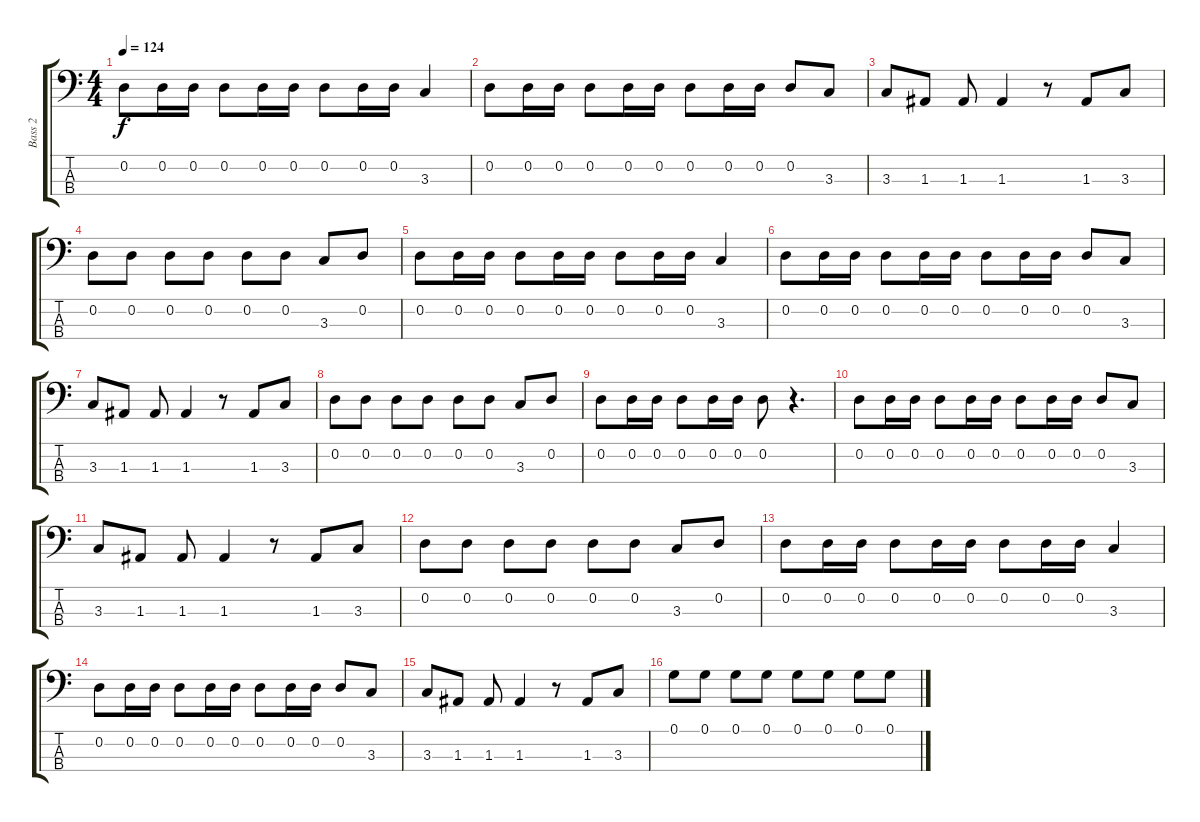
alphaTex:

\track ("Bass 2" "Bass 2") {instrument electricbassfinger}
\staff {score tabs}
\tuning (G2 D2 A1 E1) {hide}
\ts (4 4)
\tempo 124
\clef f4
\ks c
0.2.8{dy f} 0.2.16 0.2.16 0.2.8 0.2.16 0.2.16 0.2.8 0.2.16 0.2.16 3.3.4 |
0.2.8 0.2.16 0.2.16 0.2.8 0.2.16 0.2.16 0.2.8 0.2.16 0.2.16 0.2.8 3.3.8 |
3.3.8 1.3.8 1.3.8 1.3.4 r.8 1.3.8 3.3.8 |
0.2.8 0.2.8 0.2.8 0.2.8 0.2.8 0.2.8 3.3.8 0.2.8 |
0.2.8 0.2.16 0.2.16 0.2.8 0.2.16 0.2.16 0.2.8 0.2.16 0.2.16 3.3.4 |
0.2.8 0.2.16 0.2.16 0.2.8 0.2.16 0.2.16 0.2.8 0.2.16 0.2.16 0.2.8 3.3.8 |
3.3.8 1.3.8 1.3.8 1.3.4 r.8 1.3.8 3.3.8 |
0.2.8 0.2.8 0.2.8 0.2.8 0.2.8 0.2.8 3.3.8 0.2.8 |
0.2.8 0.2.16 0.2.16 0.2.8 0.2.16 0.2.16 0.2.8 r.4{d} |
0.2.8 0.2.16 0.2.16 0.2.8 0.2.16 0.2.16 0.2.8 0.2.16 0.2.16 0.2.8 3.3.8 |
3.3.8 1.3.8 1.3.8 1.3.4 r.8 1.3.8 3.3.8 |
0.2.8 0.2.8 0.2.8 0.2.8 0.2.8 0.2.8 3.3.8 0.2.8 |
0.2.8 0.2.16 0.2.16 0.2.8 0.2.16 0.2.16 0.2.8 0.2.16 0.2.16 3.3.4 |
0.2.8 0.2.16 0.2.16 0.2.8 0.2.16 0.2.16 0.2.8 0.2.16 0.2.16 0.2.8 3.3.8 |
3.3.8 1.3.8 1.3.8 1.3.4 r.8 1.3.8 3.3.8 |
0.1.8 0.1.8 0.1.8 0.1.8 0.1.8 0.1.8 0.1.8 0.1.8
